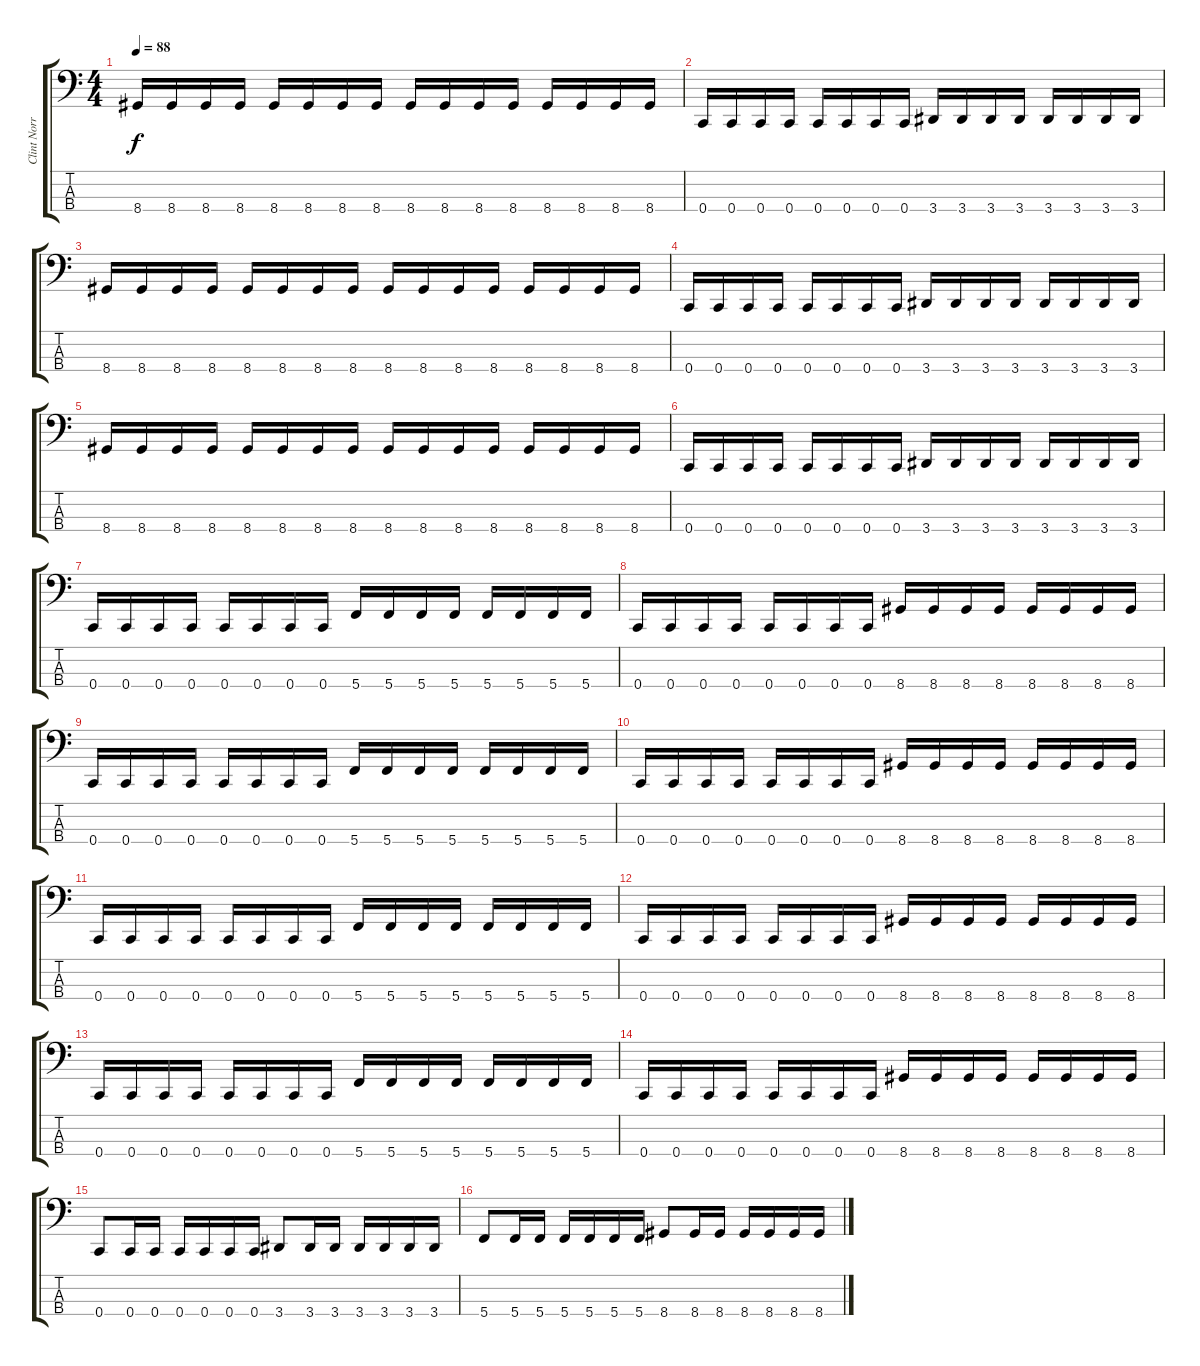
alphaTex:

\track ("Clint Norris" "Clint Norr") {instrument electricbasspick}
\staff {score tabs}
\tuning (F2 C2 G1 C1) {hide}
\ts (4 4)
\tempo 88
\clef f4
\ks c
8.4.16{dy f} 8.4.16 8.4.16 8.4.16 8.4.16 8.4.16 8.4.16 8.4.16 8.4.16 8.4.16 8.4.16 8.4.16 8.4.16 8.4.16 8.4.16 8.4.16 |
0.4.16 0.4.16 0.4.16 0.4.16 0.4.16 0.4.16 0.4.16 0.4.16 3.4.16 3.4.16 3.4.16 3.4.16 3.4.16 3.4.16 3.4.16 3.4.16 |
8.4.16 8.4.16 8.4.16 8.4.16 8.4.16 8.4.16 8.4.16 8.4.16 8.4.16 8.4.16 8.4.16 8.4.16 8.4.16 8.4.16 8.4.16 8.4.16 |
0.4.16 0.4.16 0.4.16 0.4.16 0.4.16 0.4.16 0.4.16 0.4.16 3.4.16 3.4.16 3.4.16 3.4.16 3.4.16 3.4.16 3.4.16 3.4.16 |
8.4.16 8.4.16 8.4.16 8.4.16 8.4.16 8.4.16 8.4.16 8.4.16 8.4.16 8.4.16 8.4.16 8.4.16 8.4.16 8.4.16 8.4.16 8.4.16 |
0.4.16 0.4.16 0.4.16 0.4.16 0.4.16 0.4.16 0.4.16 0.4.16 3.4.16 3.4.16 3.4.16 3.4.16 3.4.16 3.4.16 3.4.16 3.4.16 |
0.4.16 0.4.16 0.4.16 0.4.16 0.4.16 0.4.16 0.4.16 0.4.16 5.4.16 5.4.16 5.4.16 5.4.16 5.4.16 5.4.16 5.4.16 5.4.16 |
0.4.16 0.4.16 0.4.16 0.4.16 0.4.16 0.4.16 0.4.16 0.4.16 8.4.16 8.4.16 8.4.16 8.4.16 8.4.16 8.4.16 8.4.16 8.4.16 |
0.4.16 0.4.16 0.4.16 0.4.16 0.4.16 0.4.16 0.4.16 0.4.16 5.4.16 5.4.16 5.4.16 5.4.16 5.4.16 5.4.16 5.4.16 5.4.16 |
0.4.16 0.4.16 0.4.16 0.4.16 0.4.16 0.4.16 0.4.16 0.4.16 8.4.16 8.4.16 8.4.16 8.4.16 8.4.16 8.4.16 8.4.16 8.4.16 |
0.4.16 0.4.16 0.4.16 0.4.16 0.4.16 0.4.16 0.4.16 0.4.16 5.4.16 5.4.16 5.4.16 5.4.16 5.4.16 5.4.16 5.4.16 5.4.16 |
0.4.16 0.4.16 0.4.16 0.4.16 0.4.16 0.4.16 0.4.16 0.4.16 8.4.16 8.4.16 8.4.16 8.4.16 8.4.16 8.4.16 8.4.16 8.4.16 |
0.4.16 0.4.16 0.4.16 0.4.16 0.4.16 0.4.16 0.4.16 0.4.16 5.4.16 5.4.16 5.4.16 5.4.16 5.4.16 5.4.16 5.4.16 5.4.16 |
0.4.16 0.4.16 0.4.16 0.4.16 0.4.16 0.4.16 0.4.16 0.4.16 8.4.16 8.4.16 8.4.16 8.4.16 8.4.16 8.4.16 8.4.16 8.4.16 |
0.4.8 0.4.16 0.4.16 0.4.16 0.4.16 0.4.16 0.4.16 3.4.8 3.4.16 3.4.16 3.4.16 3.4.16 3.4.16 3.4.16 |
5.4.8 5.4.16 5.4.16 5.4.16 5.4.16 5.4.16 5.4.16 8.4.8 8.4.16 8.4.16 8.4.16 8.4.16 8.4.16 8.4.16
